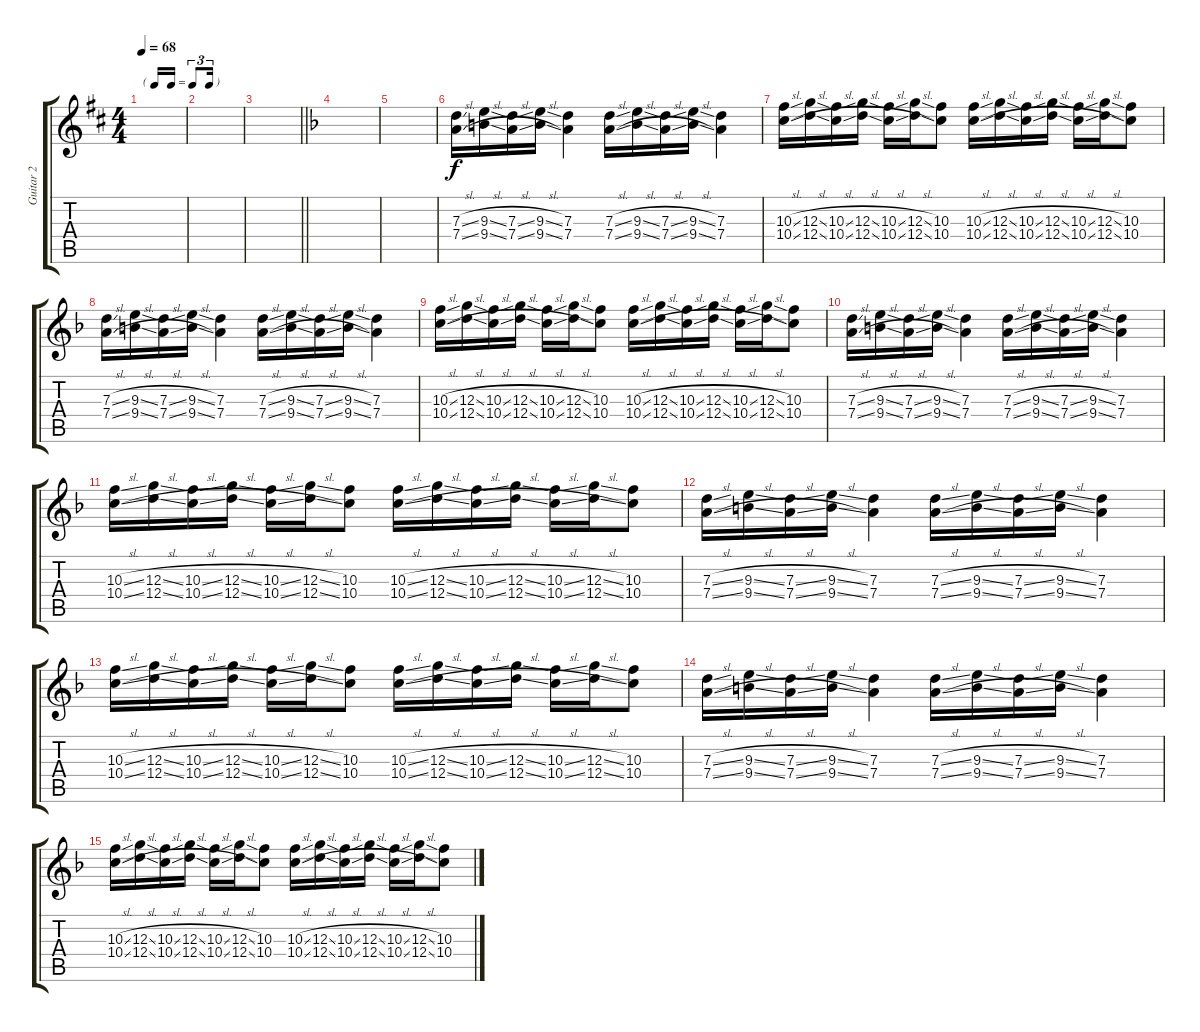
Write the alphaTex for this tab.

\track ("Guitar 2" "Guitar 2") {instrument electricguitarclean}
\staff {score tabs}
\tuning (E4 B3 G3 D3 A2 E2) {hide}
\ts (4 4)
\tf triplet16th
\tempo 68
\clef g2
\ks d
|
|
\barLineRight lightlight
|
\ks f
|
|
(7.3{sl} 7.4{sl}).16 (9.3{sl} 9.4{sl}).16 (7.3{sl} 7.4{sl}).16 (9.3{sl} 9.4{sl}).16 (7.3 7.4).4 (7.3{sl} 7.4{sl}).16 (9.3{sl} 9.4{sl}).16 (7.3{sl} 7.4{sl}).16 (9.3{sl} 9.4{sl}).16 (7.3 7.4).4 |
(10.3{sl} 10.4{sl}).16 (12.3{sl} 12.4{sl}).16 (10.3{sl} 10.4{sl}).16 (12.3{sl} 12.4{sl}).16 (10.3{sl} 10.4{sl}).16 (12.3{sl} 12.4{sl}).16 (10.3 10.4).8 (10.3{sl} 10.4{sl}).16 (12.3{sl} 12.4{sl}).16 (10.3{sl} 10.4{sl}).16 (12.3{sl} 12.4{sl}).16 (10.3{sl} 10.4{sl}).16 (12.3{sl} 12.4{sl}).16 (10.3 10.4).8 |
(7.3{sl} 7.4{sl}).16 (9.3{sl} 9.4{sl}).16 (7.3{sl} 7.4{sl}).16 (9.3{sl} 9.4{sl}).16 (7.3 7.4).4 (7.3{sl} 7.4{sl}).16 (9.3{sl} 9.4{sl}).16 (7.3{sl} 7.4{sl}).16 (9.3{sl} 9.4{sl}).16 (7.3 7.4).4 |
(10.3{sl} 10.4{sl}).16 (12.3{sl} 12.4{sl}).16 (10.3{sl} 10.4{sl}).16 (12.3{sl} 12.4{sl}).16 (10.3{sl} 10.4{sl}).16 (12.3{sl} 12.4{sl}).16 (10.3 10.4).8 (10.3{sl} 10.4{sl}).16 (12.3{sl} 12.4{sl}).16 (10.3{sl} 10.4{sl}).16 (12.3{sl} 12.4{sl}).16 (10.3{sl} 10.4{sl}).16 (12.3{sl} 12.4{sl}).16 (10.3 10.4).8 |
(7.3{sl} 7.4{sl}).16 (9.3{sl} 9.4{sl}).16 (7.3{sl} 7.4{sl}).16 (9.3{sl} 9.4{sl}).16 (7.3 7.4).4 (7.3{sl} 7.4{sl}).16 (9.3{sl} 9.4{sl}).16 (7.3{sl} 7.4{sl}).16 (9.3{sl} 9.4{sl}).16 (7.3 7.4).4 |
(10.3{sl} 10.4{sl}).16 (12.3{sl} 12.4{sl}).16 (10.3{sl} 10.4{sl}).16 (12.3{sl} 12.4{sl}).16 (10.3{sl} 10.4{sl}).16 (12.3{sl} 12.4{sl}).16 (10.3 10.4).8 (10.3{sl} 10.4{sl}).16 (12.3{sl} 12.4{sl}).16 (10.3{sl} 10.4{sl}).16 (12.3{sl} 12.4{sl}).16 (10.3{sl} 10.4{sl}).16 (12.3{sl} 12.4{sl}).16 (10.3 10.4).8 |
(7.3{sl} 7.4{sl}).16 (9.3{sl} 9.4{sl}).16 (7.3{sl} 7.4{sl}).16 (9.3{sl} 9.4{sl}).16 (7.3 7.4).4 (7.3{sl} 7.4{sl}).16 (9.3{sl} 9.4{sl}).16 (7.3{sl} 7.4{sl}).16 (9.3{sl} 9.4{sl}).16 (7.3 7.4).4 |
(10.3{sl} 10.4{sl}).16 (12.3{sl} 12.4{sl}).16 (10.3{sl} 10.4{sl}).16 (12.3{sl} 12.4{sl}).16 (10.3{sl} 10.4{sl}).16 (12.3{sl} 12.4{sl}).16 (10.3 10.4).8 (10.3{sl} 10.4{sl}).16 (12.3{sl} 12.4{sl}).16 (10.3{sl} 10.4{sl}).16 (12.3{sl} 12.4{sl}).16 (10.3{sl} 10.4{sl}).16 (12.3{sl} 12.4{sl}).16 (10.3 10.4).8 |
(7.3{sl} 7.4{sl}).16 (9.3{sl} 9.4{sl}).16 (7.3{sl} 7.4{sl}).16 (9.3{sl} 9.4{sl}).16 (7.3 7.4).4 (7.3{sl} 7.4{sl}).16 (9.3{sl} 9.4{sl}).16 (7.3{sl} 7.4{sl}).16 (9.3{sl} 9.4{sl}).16 (7.3 7.4).4 |
(10.3{sl} 10.4{sl}).16 (12.3{sl} 12.4{sl}).16 (10.3{sl} 10.4{sl}).16 (12.3{sl} 12.4{sl}).16 (10.3{sl} 10.4{sl}).16 (12.3{sl} 12.4{sl}).16 (10.3 10.4).8 (10.3{sl} 10.4{sl}).16 (12.3{sl} 12.4{sl}).16 (10.3{sl} 10.4{sl}).16 (12.3{sl} 12.4{sl}).16 (10.3{sl} 10.4{sl}).16 (12.3{sl} 12.4{sl}).16 (10.3 10.4).8
